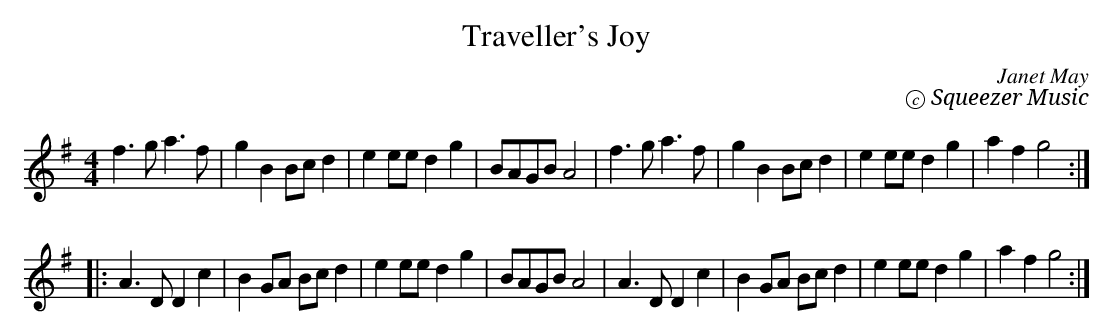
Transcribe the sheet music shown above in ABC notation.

X:1
T: Traveller's Joy
C: Janet May
C: ⓒ Squeezer Music
M: 4/4
L: 1/4
K: Gmaj
f>g a>f | gB B/c/d | ee/e/ dg | B/A/G/B/ A2 |\
f>g a>f | gB B/c/d | ee/e/ dg | af g2 ::
A>D Dc | BG/A/ B/c/d | ee/e/ dg | B/A/G/B/ A2 |\
A>D Dc | BG/A/ B/c/d | ee/e/ dg | af g2 :|
